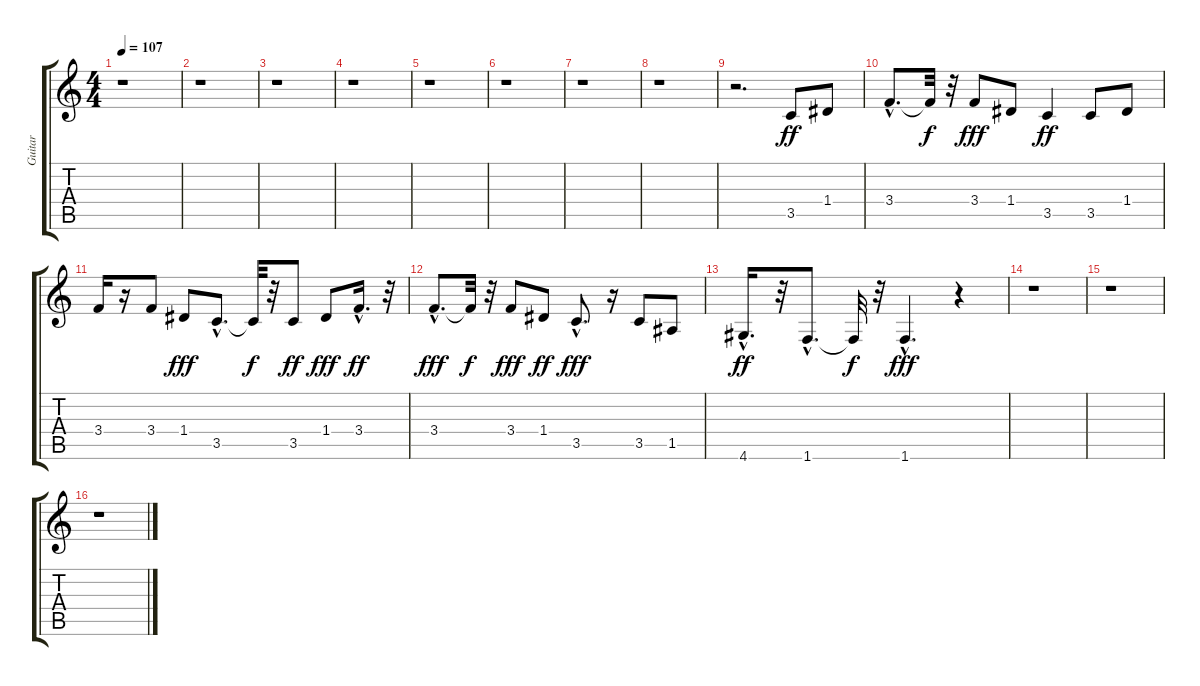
\track ("Guitar" "Guitar") {instrument electricguitarclean}
\staff {score tabs}
\tuning (E4 B3 G3 D3 A2 E2) {hide}
\ts (4 4)
\tempo 107
\clef g2
\ks c
r.1{dy fff} |
r.1 |
r.1 |
r.1 |
r.1 |
r.1 |
r.1 |
r.1 |
r.2{d} 3.5.8{dy ff} 1.4.8 |
3.4{hac}.8{d} 3.4{t}.32{dy f} r.32 3.4.8{dy fff} 1.4.8 3.5.4{dy ff} 3.5.8 1.4.8 |
3.4.16 r.16 3.4.8 1.4.8{dy fff} 3.5{hac}.8{d} 3.5{t}.32{dy f} r.32 3.5.8{dy ff} 1.4.8{dy fff} 3.4{hac}.16{d dy ff} r.32 |
3.4{hac}.8{d dy fff} 3.4{t}.32{dy f} r.32 3.4.8{dy fff} 1.4.8{dy ff} 3.5{hac}.8{d dy fff} r.16 3.5.8 1.5.8 |
4.6{hac}.16{d dy ff} r.32 1.6{hac}.8{d} 1.6{t}.32{dy f} r.32 1.6{hac}.4{d dy fff} r.4 |
r.1 |
r.1 |
r.1
